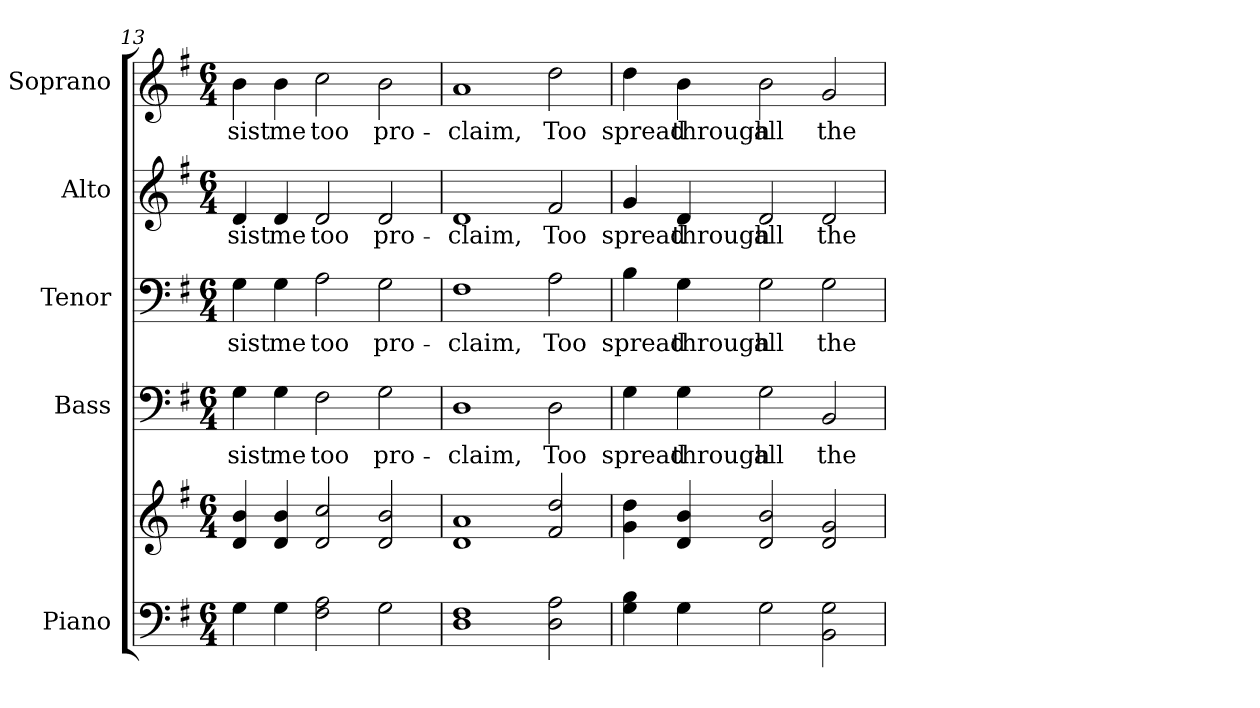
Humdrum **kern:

**kern	**kern	**kern	**text	**kern	**text	**kern	**text	**kern	**text
*part5	*part5	*part4	*part4	*part3	*part3	*part2	*part2	*part1	*part1
*staff6	*staff5	*staff4	*staff4	*staff3	*staff3	*staff2	*staff2	*staff1	*staff1
*I"Piano	*	*I"Bass	*	*I"Tenor	*	*I"Alto	*	*I"Soprano	*
*I'Pno.	*	*I'B.	*	*I'T.	*	*I'A.	*	*I'S.	*
*clefF4	*clefG2	*clefF4	*	*clefF4	*	*clefG2	*	*clefG2	*
*k[f#]	*k[f#]	*k[f#]	*	*k[f#]	*	*k[f#]	*	*k[f#]	*
*G:	*G:	*G:	*	*G:	*	*G:	*	*G:	*
*M6/4	*M6/4	*M6/4	*	*M6/4	*	*M6/4	*	*M6/4	*
=13	=13	=13	=13	=13	=13	=13	=13	=13	=13
!	!	!	!LO:LY:b:color=#000000	!	!	!	!	!	!
!	!	!	!	!	!LO:LY:b:color=#000000	!	!	!	!
!	!	!	!	!	!	!	!LO:LY:b:color=#000000	!	!
!	!	!	!	!	!	!	!	!	!LO:LY:b:color=#000000
4Gi\	4di/ 4bi	4Gi\	-sist	4Gi\	-sist	4di/	-sist	4bi\	-sist
!	!	!	!LO:LY:b:color=#000000	!	!	!	!	!	!
!	!	!	!	!	!LO:LY:b:color=#000000	!	!	!	!
!	!	!	!	!	!	!	!LO:LY:b:color=#000000	!	!
!	!	!	!	!	!	!	!	!	!LO:LY:b:color=#000000
4Gi\	4di/ 4bi	4Gi\	me	4Gi\	me	4di/	me	4bi\	me
!	!	!	!LO:LY:b:color=#000000	!	!	!	!	!	!
!	!	!	!	!	!LO:LY:b:color=#000000	!	!	!	!
!	!	!	!	!	!	!	!LO:LY:b:color=#000000	!	!
!	!	!	!	!	!	!	!	!	!LO:LY:b:color=#000000
2F#i\ 2Ai	2di/ 2cci	2F#i\	too	2Ai\	too	2di/	too	2cci\	too
!	!	!	!LO:LY:b:color=#000000	!	!	!	!	!	!
!	!	!	!	!	!LO:LY:b:color=#000000	!	!	!	!
!	!	!	!	!	!	!	!LO:LY:b:color=#000000	!	!
!	!	!	!	!	!	!	!	!	!LO:LY:b:color=#000000
2Gi\	2di/ 2bi	2Gi\	pro-	2Gi\	pro-	2di/	pro-	2bi\	pro-
=14	=14	=14	=14	=14	=14	=14	=14	=14	=14
!	!	!	!LO:LY:b:color=#000000	!	!	!	!	!	!
!	!	!	!	!	!LO:LY:b:color=#000000	!	!	!	!
!	!	!	!	!	!	!	!LO:LY:b:color=#000000	!	!
!	!	!	!	!	!	!	!	!	!LO:LY:b:color=#000000
1Di 1F#i	1di 1ai	1Di	-claim,	1F#i	-claim,	1di	-claim,	1ai	-claim,
!	!	!	!LO:LY:b:color=#000000	!	!	!	!	!	!
!	!	!	!	!	!LO:LY:b:color=#000000	!	!	!	!
!	!	!	!	!	!	!	!LO:LY:b:color=#000000	!	!
!	!	!	!	!	!	!	!	!	!LO:LY:b:color=#000000
2Di\ 2Ai	2f#i/ 2ddi	2Di\	Too	2Ai\	Too	2f#i/	Too	2ddi\	Too
=15	=15	=15	=15	=15	=15	=15	=15	=15	=15
!	!	!	!LO:LY:b:color=#000000	!	!	!	!	!	!
!	!	!	!	!	!LO:LY:b:color=#000000	!	!	!	!
!	!	!	!	!	!	!	!LO:LY:b:color=#000000	!	!
!	!	!	!	!	!	!	!	!	!LO:LY:b:color=#000000
4Gi\ 4Bi	4gi\ 4ddi	4Gi\	spread	4Bi\	spread	4gi/	spread	4ddi\	spread
!	!	!	!LO:LY:b:color=#000000	!	!	!	!	!	!
!	!	!	!	!	!LO:LY:b:color=#000000	!	!	!	!
!	!	!	!	!	!	!	!LO:LY:b:color=#000000	!	!
!	!	!	!	!	!	!	!	!	!LO:LY:b:color=#000000
4Gi\	4di/ 4bi	4Gi\	through	4Gi\	through	4di/	through	4bi\	through
!	!	!	!LO:LY:b:color=#000000	!	!	!	!	!	!
!	!	!	!	!	!LO:LY:b:color=#000000	!	!	!	!
!	!	!	!	!	!	!	!LO:LY:b:color=#000000	!	!
!	!	!	!	!	!	!	!	!	!LO:LY:b:color=#000000
2Gi\	2di/ 2bi	2Gi\	all	2Gi\	all	2di/	all	2bi\	all
!	!	!	!LO:LY:b:color=#000000	!	!	!	!	!	!
!	!	!	!	!	!LO:LY:b:color=#000000	!	!	!	!
!	!	!	!	!	!	!	!LO:LY:b:color=#000000	!	!
!	!	!	!	!	!	!	!	!	!LO:LY:b:color=#000000
2BBi\ 2Gi	2di/ 2gi	2BBi/	the	2Gi\	the	2di/	the	2gi/	the
=	=	=	=	=	=	=	=	=	=
*-	*-	*-	*-	*-	*-	*-	*-	*-	*-
